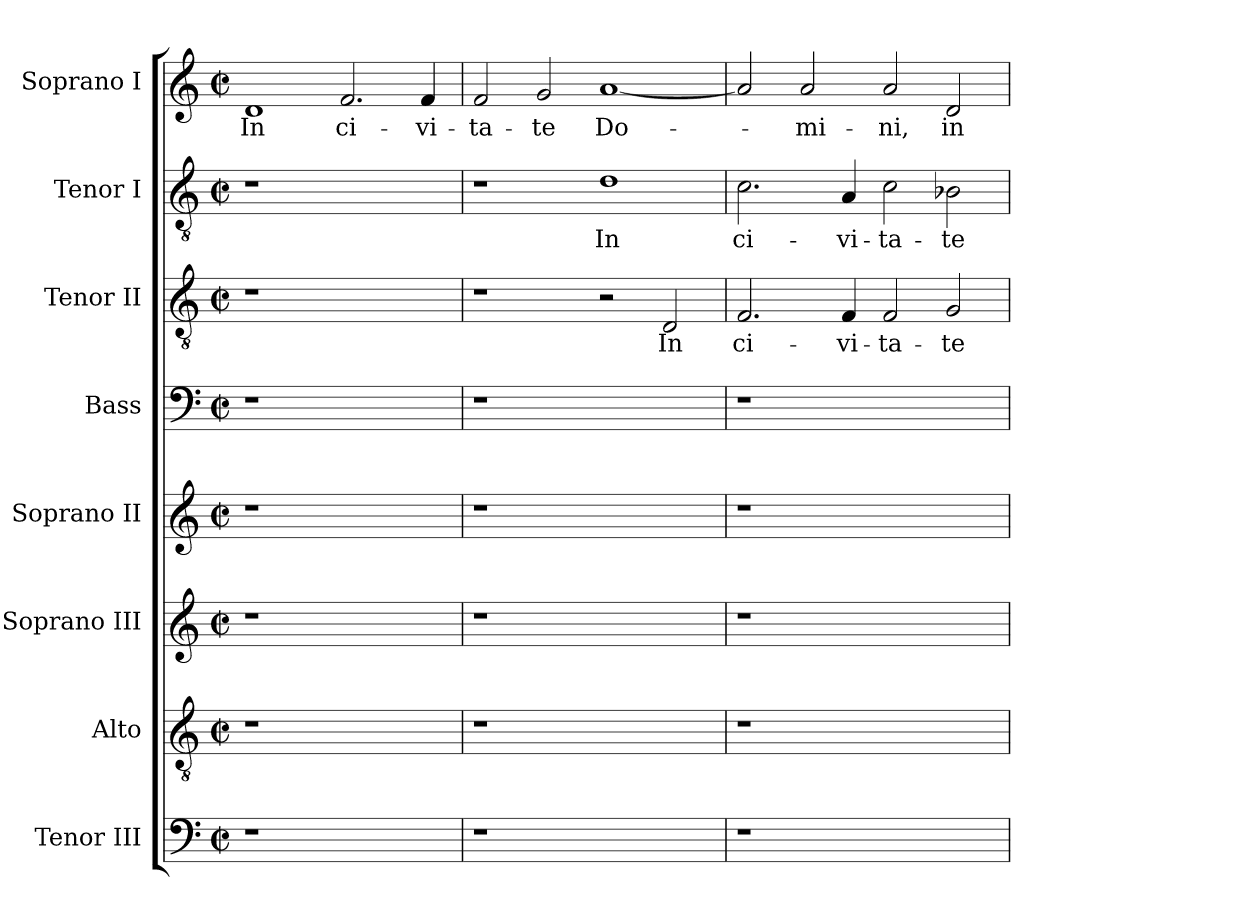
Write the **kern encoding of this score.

**kern	**kern	**kern	**kern	**kern	**kern	**text	**kern	**text	**kern	**text
*part8	*part7	*part6	*part5	*part4	*part3	*part3	*part2	*part2	*part1	*part1
*staff8	*staff7	*staff6	*staff5	*staff4	*staff3	*staff3	*staff2	*staff2	*staff1	*staff1
*I"Tenor III	*I"Alto	*I"Soprano III	*I"Soprano II	*I"Bass	*I"Tenor II	*	*I"Tenor I	*	*I"Soprano I	*
*	*I'T	*I'A	*	*	*	*	*	*	*	*
*clefF4	*clefGv2	*clefG2	*clefG2	*clefF4	*clefGv2	*	*clefGv2	*	*clefG2	*
*k[]	*k[]	*k[]	*k[]	*k[]	*k[]	*	*k[]	*	*k[]	*
*C:	*C:	*C:	*C:	*C:	*C:	*	*C:	*	*C:	*
*M2/2	*M2/2	*M2/2	*M2/2	*M2/2	*M2/2	*	*M2/2	*	*M2/2	*
*met(c|)	*met(c|)	*met(c|)	*met(c|)	*met(c|)	*met(c|)	*	*met(c|)	*	*met(c|)	*
=1	=1	=1	=1	=1	=1	=1	=1	=1	=1	=1
!LO:N:vis=1	!LO:N:vis=1	!LO:N:vis=1	!LO:N:vis=1	!LO:N:vis=1	!LO:N:vis=1	!	!LO:N:vis=1	!	!	!LO:LY:b
1r	1r	1r	1r	1r	1r	.	1r	.	1d	In
!	!	!	!	!	!	!	!	!	!	!LO:LY:b
1ryy	1ryy	1ryy	1ryy	1ryy	1ryy	.	1ryy	.	2.f/	ci-
!	!	!	!	!	!	!	!	!	!	!LO:LY:b
.	.	.	.	.	.	.	.	.	4f/	-vi-
=2	=2	=2	=2	=2	=2	=2	=2	=2	=2	=2
!LO:N:vis=1	!LO:N:vis=1	!LO:N:vis=1	!LO:N:vis=1	!LO:N:vis=1	!	!	!	!	!	!LO:LY:b
1r	1r	1r	1r	1r	1r	.	1r	.	2f/	-ta-
!	!	!	!	!	!	!	!	!	!	!LO:LY:b
.	.	.	.	.	.	.	.	.	2g/	-te
!	!	!	!	!	!	!	!	!LO:LY:b	!	!LO:LY:b
1ryy	1ryy	1ryy	1ryy	1ryy	2r	.	1d	In	[<1a	Do-
!	!	!	!	!	!	!LO:LY:b	!	!	!	!
.	.	.	.	.	2D/	In	.	.	.	.
=3	=3	=3	=3	=3	=3	=3	=3	=3	=3	=3
!LO:N:vis=1	!LO:N:vis=1	!LO:N:vis=1	!LO:N:vis=1	!LO:N:vis=1	!	!LO:LY:b	!	!LO:LY:b	!	!
1r	1r	1r	1r	1r	2.F/	ci-	2.c\	ci-	2a/]	.
!	!	!	!	!	!	!	!	!	!	!LO:LY:b
.	.	.	.	.	.	.	.	.	2a/	-mi-
!	!	!	!	!	!	!LO:LY:b	!	!LO:LY:b	!	!
.	.	.	.	.	4F/	-vi-	4A/	-vi-	.	.
!	!	!	!	!	!	!LO:LY:b	!	!LO:LY:b	!	!LO:LY:b
1ryy	1ryy	1ryy	1ryy	1ryy	2F/	-ta-	2c\	-ta-	2a/	-ni,
!	!	!	!	!	!	!LO:LY:b	!	!LO:LY:b	!	!LO:LY:b
.	.	.	.	.	2G/	-te	2B-X\	-te	2d/	in
=	=	=	=	=	=	=	=	=	=	=
*-	*-	*-	*-	*-	*-	*-	*-	*-	*-	*-
